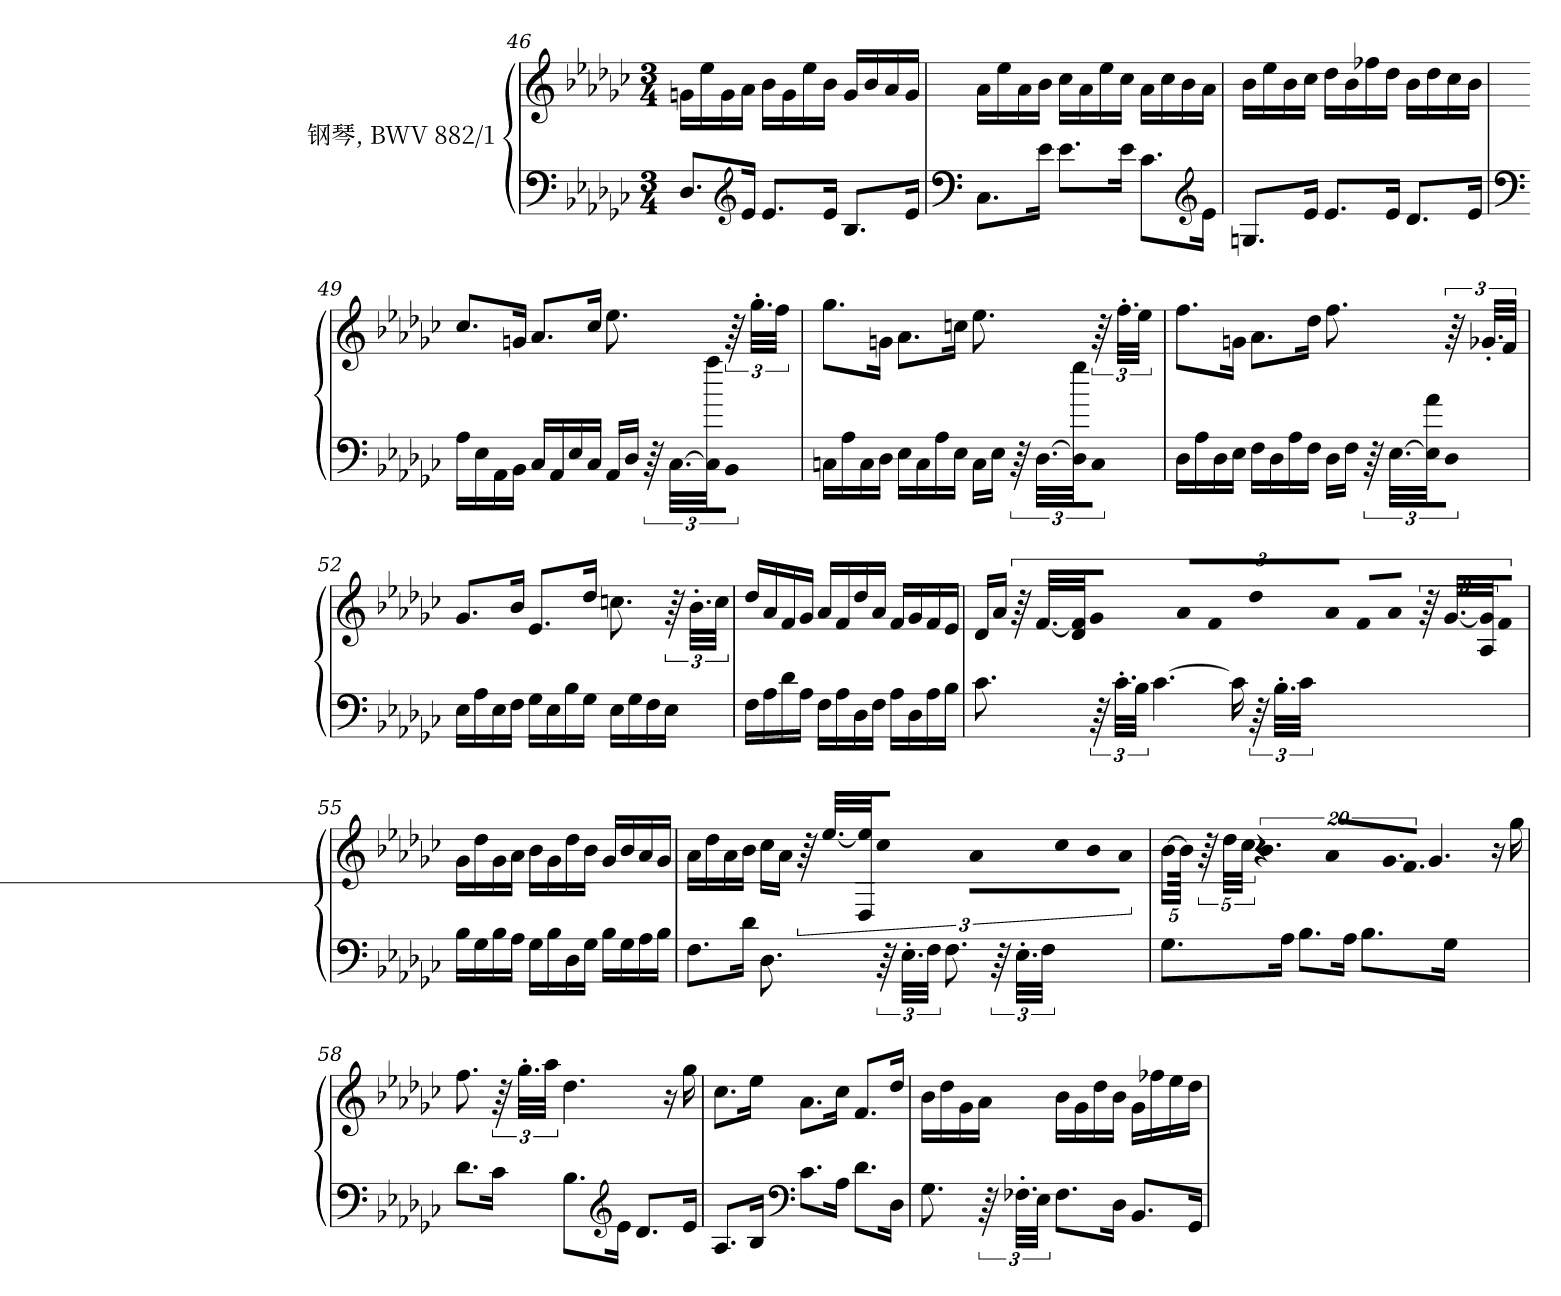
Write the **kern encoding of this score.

**kern	**kern
*part1	*part1
*staff2	*staff1
*I"钢琴, BWV 882/1	*
*clefF4	*clefG2
*k[b-e-a-d-g-c-]	*k[b-e-a-d-g-c-]
*M3/4	*M3/4
=46	=46
8.D-/L	16gn\LL
.	16ee-\
.	16g\
*clefG2	*
16e-/Jk	16a-\JJ
8.e-/L	16b-\LL
.	16g\
.	16ee-\
16e-/Jk	16b-\JJ
8.B-/L	16g/LL
.	16b-/
.	16a-/
16e-/Jk	16g/JJ
!!LO:LB:g=z
=47	=47
*clefF4	*
8.C-\L	16a-\LL
.	16ee-\
.	16a-\
16e-\Jk	16b-\JJ
8.e-\L	16cc-\LL
.	16a-\
.	16ee-\
16e-\Jk	16cc-\JJ
8.c-\L	16a-\LL
.	16cc-\
.	16b-\
*clefG2	*
16e-\Jk	16a-\JJ
=48	=48
8.Gn/L	16b-\LL
.	16ee-\
.	16b-\
16e-/Jk	16cc-\JJ
8.e-/L	16dd-\LL
.	16b-\
.	16ff-X\
16e-/Jk	16dd-\JJ
8.d-/L	16b-\LL
.	16dd-\
.	16cc-\
16e-/Jk	16b-\JJ
!!LO:LB:g=z
=49	=49
*clefF4	*
16A-\LL	8.cc-/L
16E-\	.
16AA-\	.
16BB-\JJ	16gn/Jk
16C-/LL	8.a-/L
16AA-/	.
16E-/	.
16C-/JJ	16cc-/Jk
16AA-/LL	8.ee-\
16D-/JJ	.
96r	.
[48.C-\LLL	.
48C-\] 48aa-\J	.
16BB-\JJ	96r
.	48.gg-'\LLL
.	48ff\JJJ
=50	=50
16Cn\LL	8.gg-\L
16A-\	.
16C\	.
16D-\JJ	16gn\Jk
16E-\LL	8.a-\L
16C\	.
16A-\	.
16E-\JJ	16ccn\Jk
16C\LL	8.ee-\
16E-\JJ	.
96r	.
[48.D-\LLL	.
48D-\] 48gg-\J	.
16C\JJ	96r
.	48.ff'\LLL
.	48ee-\JJJ
!!LO:LB:g=z
=51	=51
16D-\LL	8.ff\L
16A-\	.
16D-\	.
16E-\JJ	16gn\Jk
16F\LL	8.a-\L
16D-\	.
16A-\	.
16F\JJ	16dd-\Jk
16D-\LL	8.ff\
16F\JJ	.
96r	.
[48.E-\LLL	.
48E-\] 48a-\J	.
16D-\JJ	96r
.	48.g-X'/LLL
.	48f/JJJ
=52	=52
16E-\LL	8.g-/L
16A-\	.
16E-\	.
16F\JJ	16b-/Jk
16G-\LL	8.e-/L
16E-\	.
16B-\	.
16G-\JJ	16dd-/Jk
16E-\LL	8.ccn\
16G-\	.
16F\	.
16E-\JJ	96r
.	48.b-'\LLL
.	48cc\JJJ
!!LO:LB:g=z
=53	=53
16F\LL	16dd-/LL
16A-\	16a-/
16d-\	16f/
16A-\JJ	16g-/JJ
16F\LL	16a-/LL
16A-\	16f/
16D-\	16dd-/
16F\JJ	16a-/JJ
16A-\LL	16f/LL
16D-\	16g-/
16A-\	16f/
16B-\JJ	16e-/JJ
=54	=54
8.c-\	16d-/LL
.	16a-/JJ
.	96r
.	[48.f/LLL
.	48d-/ 48f/]J
96r	16g-/JJ
48.c-'\LLL	.
48B-\JJJ	.
[4.c-\	16a-/LL
.	16f/
.	16dd-/
.	16a-/JJ
.	16f/LL
.	16a-/JJ
16c-\]	96r
.	[48.g-/LLL
.	48A-/ 48g-/]J
96r	16f/JJ
48.B-'\LLL	.
48c-\JJJ	.
!!LO:PB:g=z
=55	=55
16B-\LL	16g-\LL
16G-\	16dd-\
16B-\	16g-\
16A-\JJ	16a-\JJ
16G-\LL	16b-\LL
16B-\	16g-\
16D-\	16dd-\
16G-\JJ	16b-\JJ
16B-\LL	16g-/LL
16G-\	16b-/
16A-\	16a-/
16B-\JJ	16g-/JJ
=56	=56
8.F\L	16a-\LL
.	16dd-\
.	16a-\
16d-\Jk	16b-\JJ
8.D-\	16cc-\LL
.	16a-\JJ
.	96r
.	[48.ee-/LLL
.	48D-/ 48ee-/]J
96r	16cc-/JJ
48.E-'\LLL	.
48F\JJJ	.
8.F\	16a-\LL
.	16cc-\
.	16b-\
96r	16a-\JJ
48.E-'\LLL	.
48F\JJJ	.
!!LO:LB:g=z
=57	=57
8.G-\L	[20b-\LL
.	80b-\JJkk]
.	80r
.	40dd-\LLL
.	40cc-\JJJ
!	!LO:N:vis=128
.	1920%17r
!	!LO:N:vis=32.
.	640%17b-\
.	1920ryy
!	!LO:N:vis=32
.	640%23a-/LLL
16A-\Jk	.
!	!LO:N:vis=32.
.	640%17g-/L
!	!LO:N:vis=32.
.	640%17f/JJJJ
8.B-\L	4.g-/
16A-\Jk	.
8.B-\L	.
.	16r
16G-\Jk	16gg-\
=58	=58
8.d-\L	8.ff\
16c-\Jk	96r
.	48.gg-'\LLL
.	48aa-\JJJ
8.B-\L	4.dd-\
*clefG2	*
16e-\Jk	.
8.d-/L	.
.	16r
16e-/Jk	16gg-\
=59	=59
8.A-/L	8.cc-\L
16B-/Jk	16ee-\Jk
*clefF4	*
8.c-\L	8.a-\L
16A-\Jk	16cc-\Jk
8.d-\L	8.f/L
16D-\Jk	16dd-/Jk
!!LO:LB:g=z
=60	=60
8.G-\	16b-\LL
.	16dd-\
.	16g-\
96r	16a-\JJ
48.F-X'\LLL	.
48E-\JJJ	.
8.F-\L	16b-\LL
.	16g-\
.	16dd-\
16D-\Jk	16b-\JJ
8.BB-/L	16g-\LL
.	16ff-X\
.	16ee-\
16GG-/Jk	16dd-\JJ
=	=
*-	*-
